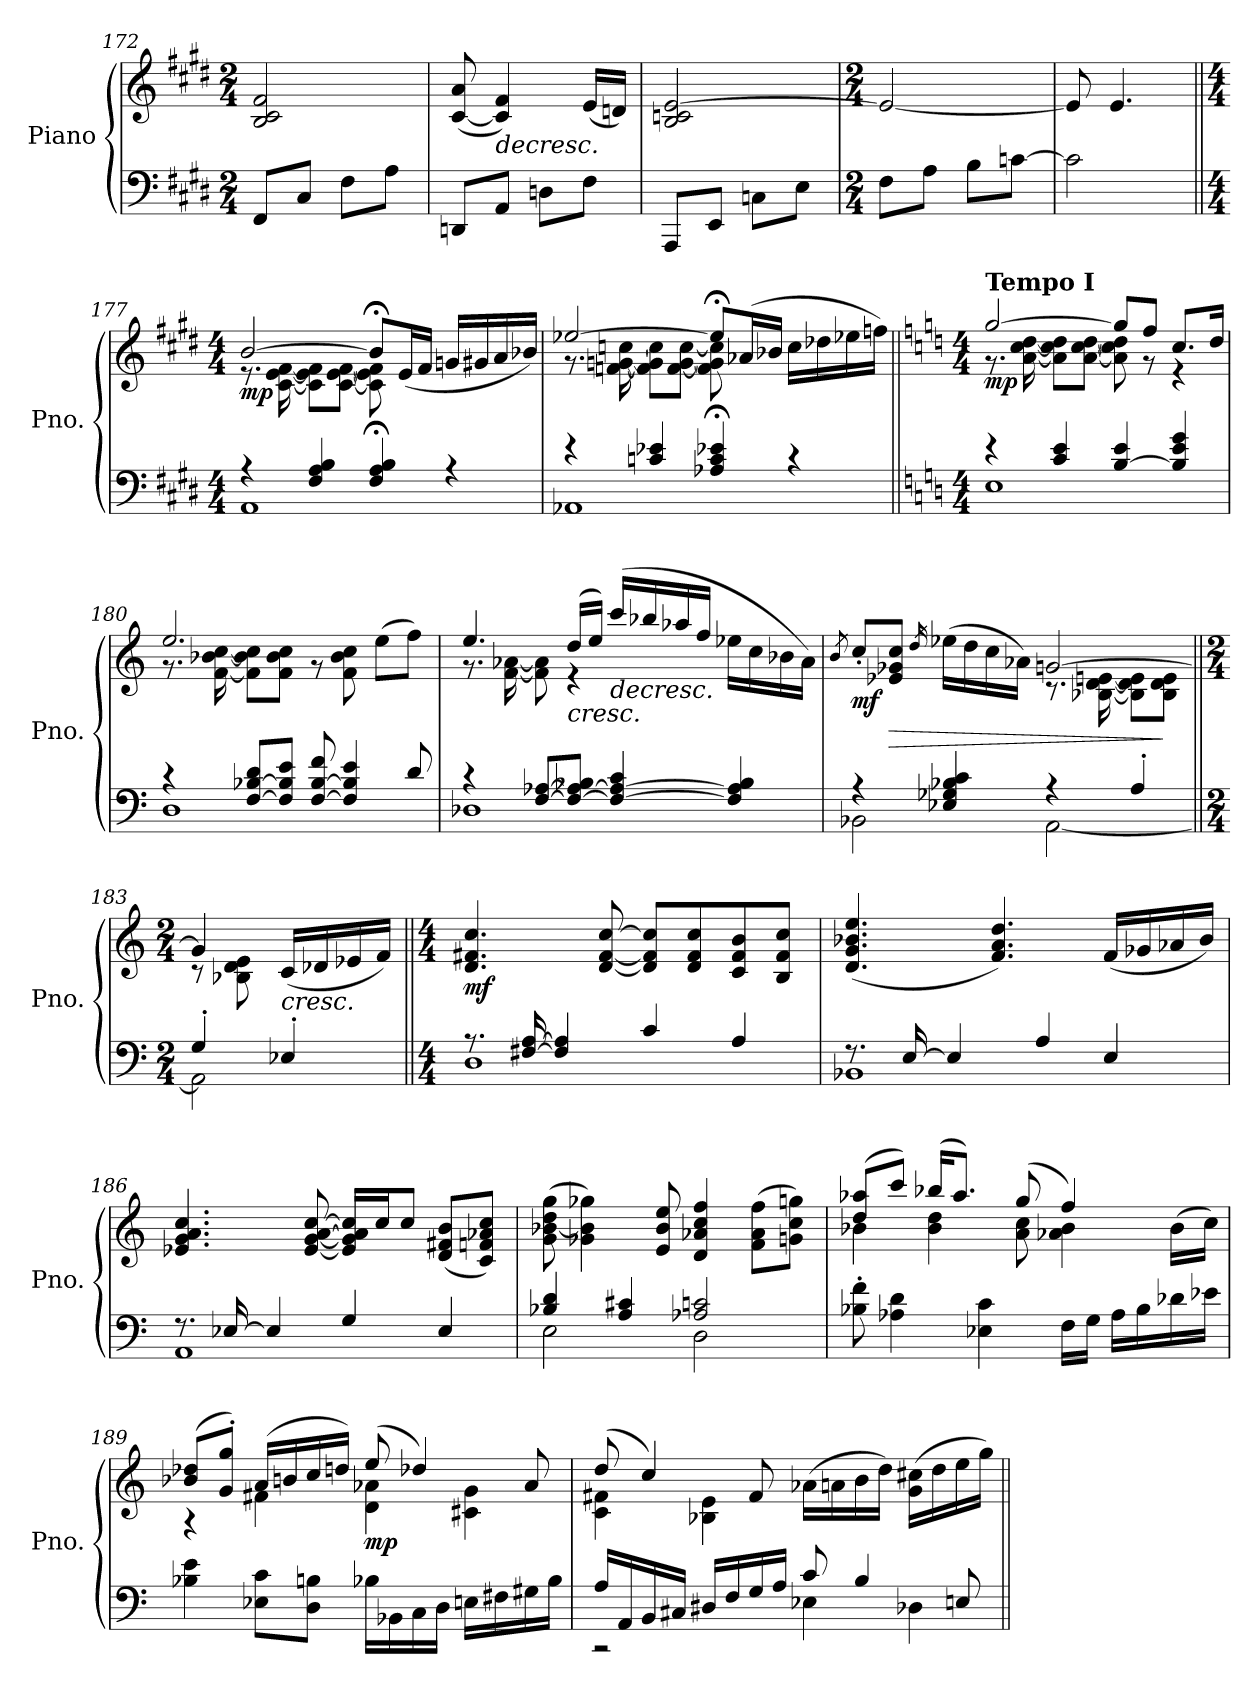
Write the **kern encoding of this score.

**kern	**kern	**dynam
*part1	*part1	*part1
*staff2	*staff1	*staff1/2
*I"Piano	*	*
*I'Pno.	*	*
*clefF4	*clefG2	*
*k[f#c#g#d#]	*k[f#c#g#d#]	*
*M2/4	*M2/4	*
=172	=172	=172
8FF#/L	2B/ 2c#/ 2f#/	.
8C#/J	.	.
8F#\L	.	.
8A\J	.	.
=173	=173	=173
8DDn/L	([8c#/ 8a/	.
!	!	!LO:HP:b
8AA/J	4c#/] 4f#/)	>
8Dn\L	.	.
8F#\J	(16e/LL	.
.	16dn/JJ)	.
!!LO:LB:g=z
=174	=174	=174
8AAA/L	2B/ 2cn/ [2e/	.
8EE/J	.	.
8Cn\L	.	.
8E\J	.	.
=175	=175	=175
*M2/4	*M2/4	*
8F#\L	2e/_	.
8A\J	.	.
8B\L	.	.
[8cn\J	.	.
=176	=176	=176
2c\]	8e/]	.
.	4.e/	.
=177||	=177||	=177||
*M4/4	*M4/4	*
*^	*^	*
!	!	!	!	!LO:DY:b
4r	1AA	[2b/	8.r	mp
.	.	.	[16c#\ [16e\ [16f#\	.
4F#/ 4A/ 4B/	.	.	8c#\] 8e\] 8f#\]L	.
.	.	.	[8c#\ [8e\ [8f#\J	.
4F#/;< 4A/;< 4B/;<	.	8b;</L]	8c#\] 8e\] 8f#\]	.
.	.	(16e/L	8ryy	.
.	.	16f#/JJ	.	.
4r	.	16gn/LL	4ryy	.
.	.	16g#X/	.	.
.	.	16a/	.	.
.	.	16b-X/JJ)	.	.
!!LO:LB:g=z	!!
=178	=178	=178	=178	=178
4r	1AA-X	[2ee-X/	8.r	.
.	.	.	[16fn\ [16gn\ [16ccn\	.
4cn/ 4e-X/	.	.	8f\] 8g\] 8cc\]L	.
.	.	.	[8f\ [8g\ [8cc\J	.
4A-X/;< 4c/;< 4e-X/;<	.	8ee-;</L]	8f\] 8g\] 8cc\]	.
.	.	(16a-X/L	8ryy	.
.	.	16b-X/JJ	.	.
4r	.	16cc\LL	4ryy	.
.	.	16dd-X\	.	.
.	.	16ee-X\	.	.
.	.	16ffn\JJ)	.	.
=179||	=179||	=179||	=179||	=179||
*k[]	*	*k[]	*	*
*M4/4	*	*M4/4	*	*
*	*	*MM110	*	*
!	!	!LO:TX:a:B:t=Tempo I	!	!
!	!	!	!	!LO:DY:b
4r	1E	[2gg/	8.r	mp
.	.	.	[16a\ [16cc\ [16dd\	.
4c/ 4e/	.	.	8a\] 8cc\] 8dd\]L	.
.	.	.	[8a\ [8cc\ [8dd\J	.
[4B/ 4e/	.	8gg/L]	8a\] 8cc\] 8dd\]	.
.	.	8ff/J	8r	.
4B/] 4e/ 4g/	.	8.cc/L	4r	.
.	.	16dd/Jk	.	.
!!LO:PB:g=z	!!
=180	=180	=180	=180	=180
4r	1D	2.ee/	8.r	.
.	.	.	[16f\ [16b-X\ [16cc\	.
[8F/ [8B-X/ 8d/L	.	.	8f\] 8b-\] 8cc\]L	.
8F/] 8B-/] 8e/J	.	.	8f\ 8b-\ 8cc\J	.
[8F/ [8B-/ 8f/	.	.	8r	.
4F/] 4B-/] 4e/	.	.	8f\ 8b-\ 8cc\	.
.	.	(8ee\L	4ryy	.
8d/	.	8ff\J)	.	.
=181	=181	=181	=181	=181
4r	1D-X	4.ee/	8.r	.
.	.	.	[16f\ [16a-X\	.
[8F/ [8A-X/L	.	.	8f\] 8a-\]	.
!	!	!	!	!LO:HP:b
8F/_ 8A-/_ 8B-X/J	.	(16dd/LL	4r	<
.	.	16ee/JJ)	.	.
!	!	!	!	!LO:HP:n=1:b
4F/_ 4A-/_ 4c/	.	(16ccc/LL	.	] >
.	.	16bb-X/	.	.
.	.	16aa-X/	8ryy	.
.	.	16ff/JJ	.	.
4F/] 4A-/] 4B-/	.	16ee-X\LL	4ryy	.
.	.	16cc\	.	.
.	.	16b-X\	.	.
.	.	16a-\JJ)	.	.
*v	*v	*	*	*
*	*v	*v	*
.	.	[
!!LO:LB:g=z
=182	=182	=182
.	8qb/	.
*^	*^	*
!	!	!	!	!LO:DY:b
4r	2BB-X\	8cc'/L	2ryy	mf
!	!	!	!	!LO:HP:b
.	.	8e-X/ 8g-X/ 8cc/J	.	>
.	.	16qdd/	.	.
4E-X/ 4G-X/ 4B-X/ 4c/	.	(16ee-X\LL	.	.
.	.	16dd\	.	.
.	.	16cc\	.	.
.	.	16a-X\JJ)	.	.
4r	[2AA\	[2gn/	8.r	.
.	.	.	[16B-X\ [16d\ [16en\	.
4A'/	.	.	8B-\] 8d\] 8e\]L	.
.	.	.	8B-\ 8d\ 8e\J	]
=183||	=183||	=183||	=183||	=183||
*M2/4	*	*M2/4	*	*
4G'/	2AA\]	4g/]	8r	.
.	.	.	8B-X\ 8d\ 8e\	.
!	!	!	!	!LO:HP:b
4E-X'/	.	(16c/LL	4ryy	<
.	.	16d-X/	.	.
.	.	16e-X/	.	.
.	.	16f/JJ)	.	.
*v	*v	*	*	*
*	*v	*v	*
.	.	]
=184||	=184||	=184||
*M4/4	*M4/4	*
*^	*	*
!	!	!	!LO:DY:b
8.r	1D	4.d/ 4.f#X/ 4.cc/	mf
[16F#X/ [16A/	.	.	.
4F#/] 4A/]	.	.	.
.	.	[8d/ [8f#/ [8cc/	.
4c/	.	8d/] 8f#/] 8cc/]L	.
.	.	8d/ 8f#/ 8cc/	.
4A/	.	8c/ 8f#/ 8b/	.
.	.	8B/ 8f#/ 8cc/J	.
!!LO:LB:g=z
=185	=185	=185	=185
8.r	1BB-X	(4.d/ 4.g/ 4.b-X/ 4.ee/	.
[16E/	.	.	.
4E/]	.	.	.
.	.	4.f/ 4.a/ 4.dd/)	.
4A/	.	.	.
4E/	.	(16f/LL	.
.	.	16g-X/	.
.	.	16a-X/	.
.	.	16b-/JJ)	.
=186	=186	=186	=186
8.r	1AA	4.e-X/ 4.g/ 4.a/ 4.cc/	.
[16E-X/	.	.	.
4E-/]	.	.	.
.	.	[8e-/ [8g/ [8a/ [8cc/	.
4G/	.	16e-/] 16g/] 16a/] 16cc/]LL	.
.	.	16cc/J	.
.	.	8cc/J	.
4E-/	.	(8d/ 8f#X/ 8b/L	.
.	.	8c/ 8fn/ 8a-X/ 8cc/J)	.
=187	=187	=187	=187
4B-X/ 4d/	2E\	(8g\ [8b-X\ 8dd\ 8gg\	.
.	.	4g-X\ 4b-\] 4gg-X\)	.
4A/ 4c#X/	.	.	.
.	.	8e/ 8b-/ 8ee/	.
2A-X/ 2cn/	2D\	4d/ 4a-X/ 4cc/ 4ff/	.
.	.	(8f\ 8a-\ 8ff\L	.
.	.	8gn\ 8cc\ 8ggn\J)	.
*v	*v	*	*
!!LO:LB:g=z
=188	=188	=188
*	*^	*
8B-X\' 8f\'	(8dd/ 8aa-X/L	4b-X\	.
4A-X\ 4d\	8ccc/J)	.	.
.	(16bb-X/KL	4b-\ 4dd\	.
.	8.aa-/J)	.	.
4E-X\ 4c\	.	.	.
.	(8gg/	8a\ 8cc\	.
16F\LL	4ff/)	4a-X\ 4b-\	.
16G\JJ	.	.	.
16A-\LL	.	.	.
16B-\	.	.	.
16d-X\	(16b-\LL	8ryy	.
16e-X\JJ	16cc\JJ)	.	.
=189	=189	=189	=189
4B-X\ 4e\	(8b-X/ 8dd-X/L	4r	.
.	8g/' 8gg/'J)	.	.
8E-X\ 8c\L	(>16a/LL	4f#X\	.
.	16bn/	.	.
8D\ 8Bn\J	16cc/	.	[
.	16ddn/JJ)	.	.
!	!	!	!LO:DY:b
16B-X\LL	(8ee/	4d\ 4a-X\	mp
16BB-X\	.	.	.
16C\	4dd-X/)	.	.
16D\JJ	.	.	.
16En\LL	.	4c#X\ 4g\	.
16F#X\	.	.	.
16G#X\	8a-/	.	.
16B-\JJ	.	.	.
!!LO:LB:g=z	!!
=190	=190	=190	=190
*^	*	*	*
16A/LL	2r	(8dd/	4c\ 4f#X\	.
16AA/	.	.	.	.
16BB/	.	4cc/)	.	.
16C#X/JJ	.	.	.	.
16D#X/LL	.	.	4B-X\ 4e\	.
16F/	.	.	.	.
16G/	.	8f#/	.	.
16A/JJ	.	.	.	.
8c/	4E-X\	(16a-X\LL	2ryy	.
.	.	16an\	.	.
4B/	.	16b\	.	.
.	.	16dd\JJ)	.	.
.	4D-X\	(16g\ 16cc#X\LL	.	.
.	.	16dd\	.	.
8En/	.	16ee\	.	.
.	.	16gg\JJ)	.	.
*v	*v	*	*	*
*	*v	*v	*
=||	=||	=||
*-	*-	*-
